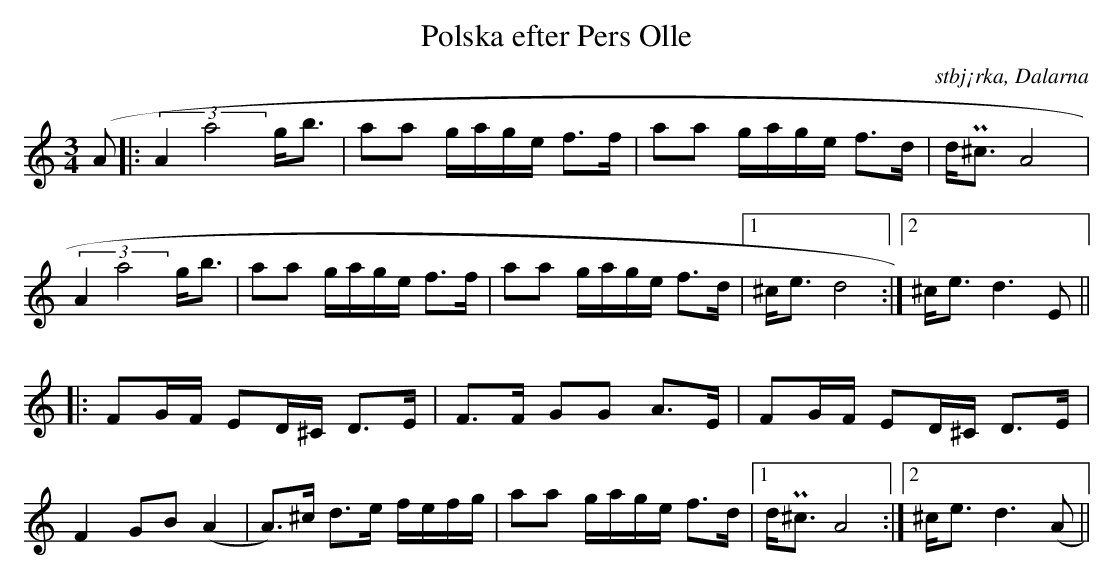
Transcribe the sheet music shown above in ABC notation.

X:1
T:Polska efter Pers Olle
O: stbj¡rka, Dalarna
M:3/4
L:1/16
K:D Dor
(A2|: (3:2:2A4a8 gb3 | a2a2 gage f3f | a2a2 gage f3d | dP^c3 A8 |
   (3:2:2A4a8 gb3 | a2a2 gage f3f | a2a2 gage f3d |1 ^ce3 d8 :|2 ^ce3 d6 E2||
|: F2GF E2D^C D3E | F3F G2G2 A3E | F2GF E2D^C D3E |F4 G2B2 (A4 | A3)^c d3e fefg | a2a2 gage f3d |1 dP^c3 A8 :|2 ^ce3 d6 (A2 ||
